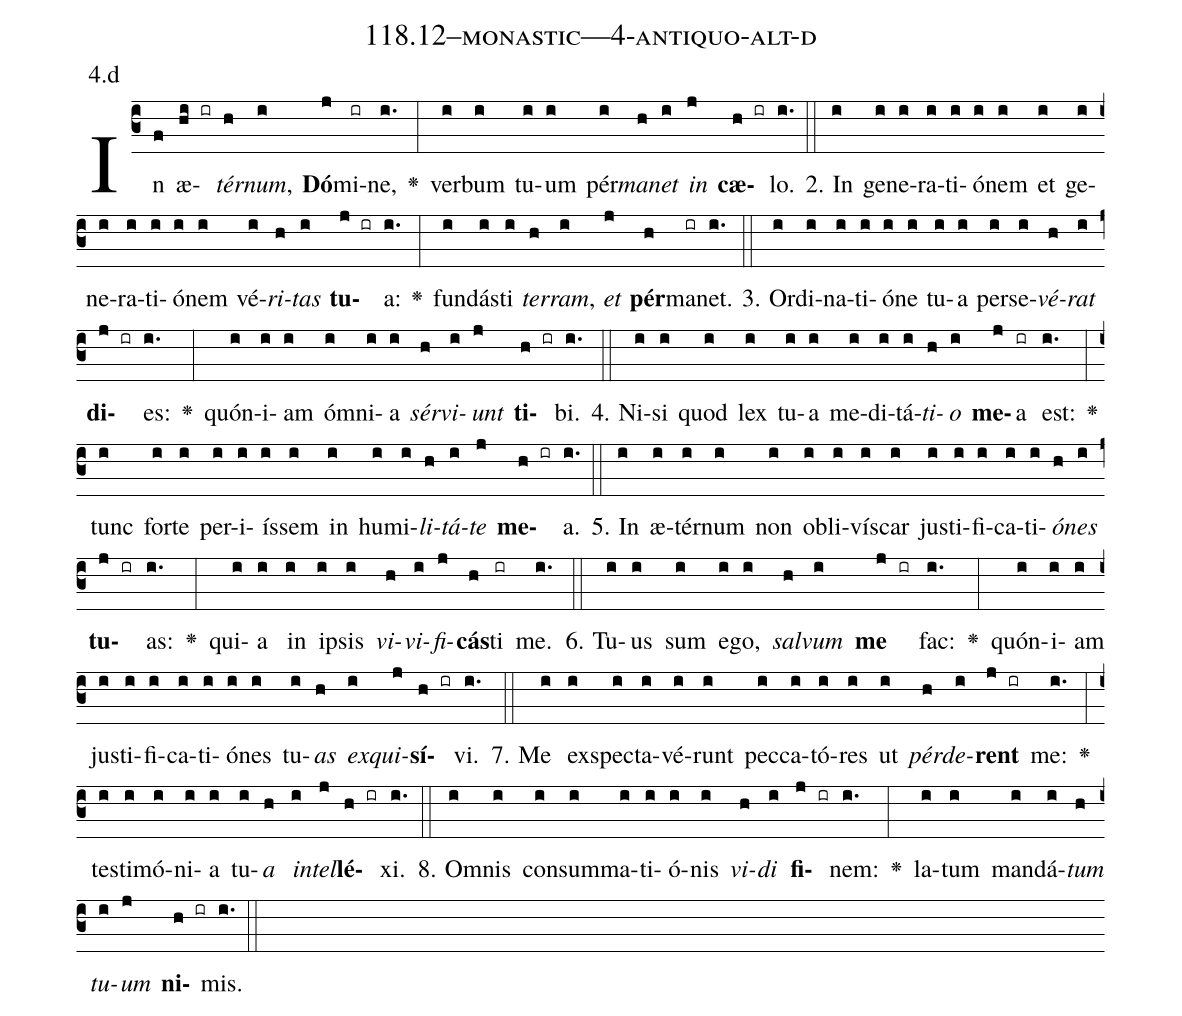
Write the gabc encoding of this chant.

name: 118.12--monastic---4-antiquo-alt-d;
annotation: 4.d;
%%
(c3)In(f) æ(hi ir)<i>tér</i>(h)<i>num</i>,(i) <b>Dó</b>(j)mi(ir)ne,(i.) <v>\greheightstar</v>(:) ver(i)bum(i) tu(i)um(i) pér(i)<i>ma</i>(h)<i>net</i>(i) <i>in</i>(j) <b>cæ</b>(h ir)lo.(i.) (::)
2. In(i) ge(i)ne(i)ra(i)ti(i)ó(i)nem(i) et(i) ge(i)ne(i)ra(i)ti(i)ó(i)nem(i) vé(i)<i>ri</i>(h)<i>tas</i>(i) <b>tu</b>(j ir)a:(i.) <v>\greheightstar</v>(:) fun(i)dás(i)ti(i) <i>ter</i>(h)<i>ram</i>,(i) <i>et</i>(j) <b>pér</b>(h)ma(ir)net.(i.) (::)
3. Or(i)di(i)na(i)ti(i)ó(i)ne(i) tu(i)a(i) per(i)se(i)<i>vé</i>(h)<i>rat</i>(i) <b>di</b>(j ir)es:(i.) <v>\greheightstar</v>(:) quón(i)i(i)am(i) óm(i)ni(i)a(i) <i>sér</i>(h)<i>vi</i>(i)<i>unt</i>(j) <b>ti</b>(h ir)bi.(i.) (::)
4. Ni(i)si(i) quod(i) lex(i) tu(i)a(i) me(i)di(i)tá(i)<i>ti</i>(h)<i>o</i>(i) <b>me</b>(j)a(ir) est:(i.) <v>\greheightstar</v>(:) tunc(i) for(i)te(i) per(i)i(i)ís(i)sem(i) in(i) hu(i)mi(i)<i>li</i>(h)<i>tá</i>(i)<i>te</i>(j) <b>me</b>(h ir)a.(i.) (::)
5. In(i) æ(i)tér(i)num(i) non(i) ob(i)li(i)vís(i)car(i) jus(i)ti(i)fi(i)ca(i)ti(i)<i>ó</i>(h)<i>nes</i>(i) <b>tu</b>(j ir)as:(i.) <v>\greheightstar</v>(:) qui(i)a(i) in(i) ip(i)sis(i) <i>vi</i>(h)<i>vi</i>(i)<i>fi</i>(j)<b>cás</b>(h)ti(ir) me.(i.) (::)
6. Tu(i)us(i) sum(i) e(i)go,(i) <i>sal</i>(h)<i>vum</i>(i) <b>me</b>(j ir) fac:(i.) <v>\greheightstar</v>(:) quón(i)i(i)am(i) jus(i)ti(i)fi(i)ca(i)ti(i)ó(i)nes(i) tu(i)<i>as</i>(h) <i>ex</i>(i)<i>qui</i>(j)<b>sí</b>(h ir)vi.(i.) (::)
7. Me(i) ex(i)spec(i)ta(i)vé(i)runt(i) pec(i)ca(i)tó(i)res(i) ut(i) <i>pér</i>(h)<i>de</i>(i)<b>rent</b>(j ir) me:(i.) <v>\greheightstar</v>(:) tes(i)ti(i)mó(i)ni(i)a(i) tu(i)<i>a</i>(h) <i>in</i>(i)<i>tel</i>(j)<b>lé</b>(h ir)xi.(i.) (::)
8. Om(i)nis(i) con(i)sum(i)ma(i)ti(i)ó(i)nis(i) <i>vi</i>(h)<i>di</i>(i) <b>fi</b>(j ir)nem:(i.) <v>\greheightstar</v>(:) la(i)tum(i) man(i)dá(i)<i>tum</i>(h) <i>tu</i>(i)<i>um</i>(j) <b>ni</b>(h ir)mis.(i.) (::)
